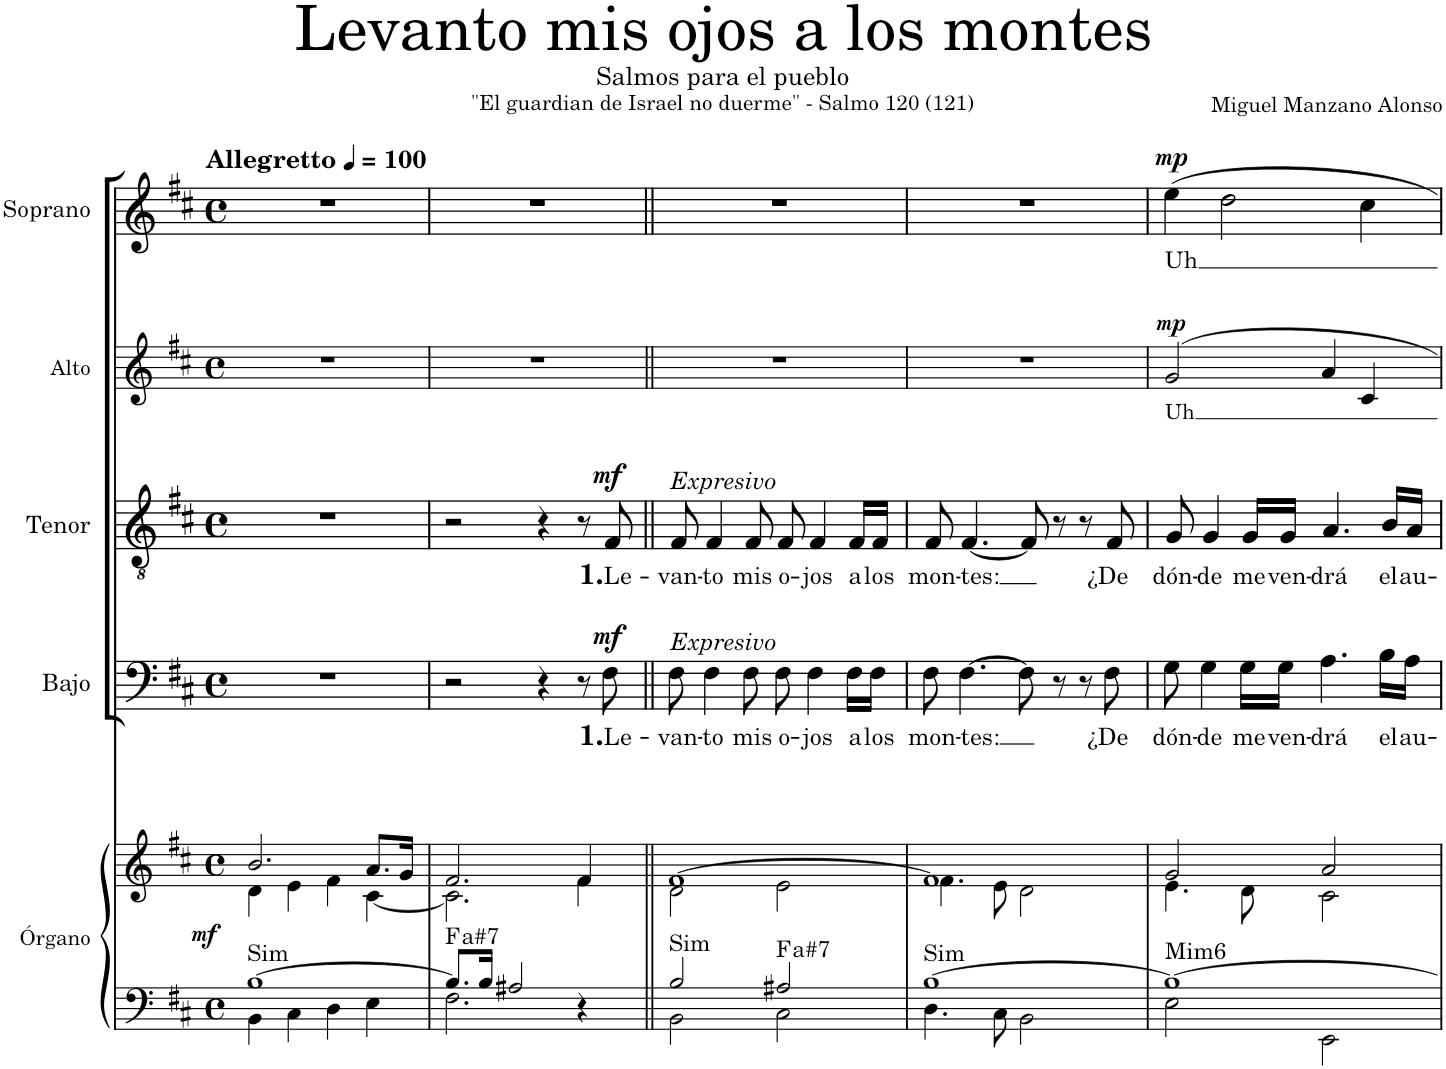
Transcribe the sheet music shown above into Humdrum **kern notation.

**kern	**kern	**dynam	**harte	**kern	**text	**dynam	**kern	**text	**dynam	**kern	**text	**dynam	**kern	**text	**dynam
*part5	*part5	*part5	*part5	*part4	*part4	*part4	*part3	*part3	*part3	*part2	*part2	*part2	*part1	*part1	*part1
*staff6	*staff5	*staff5/6	*	*staff4	*staff4	*staff4	*staff3	*staff3	*staff3	*staff2	*staff2	*staff2	*staff1	*staff1	*staff1
*I"Órgano	*	*	*	*I"Bajo	*	*	*I"Tenor	*	*	*I"Alto	*	*	*I"Soprano	*	*
*	*	*	*	*I'B.	*	*	*I'T.	*	*	*I'A.	*	*	*I'S.	*	*
*	*	*	*	*stria5	*	*	*stria5	*	*	*	*	*	*stria5	*	*
*clefF4	*clefG2	*	*	*clefF4	*	*	*clefGv2	*	*	*clefG2	*	*	*clefG2	*	*
*k[f#c#]	*k[f#c#]	*	*	*k[f#c#]	*	*	*k[f#c#]	*	*	*k[f#c#]	*	*	*k[f#c#]	*	*
*M4/4	*M4/4	*	*	*M4/4	*	*	*M4/4	*	*	*M4/4	*	*	*M4/4	*	*
*met(c)	*met(c)	*	*	*met(c)	*	*	*met(c)	*	*	*met(c)	*	*	*met(c)	*	*
*MM100	*MM100	*	*	*MM100	*	*	*MM100	*	*	*MM100	*	*	*MM100	*	*
=1	=1	=1	=1	=1	=1	=1	=1	=1	=1	=1	=1	=1	=1	=1	=1
*^	*^	*	*	*	*	*	*	*	*	*	*	*	*	*	*
!	!	!	!	!	!	!	!	!	!	!	!	!	!	!	!LO:TX:a:B:t=Allegretto	!	!
!	!	!	!	!LO:DY:b	!LO:H:kt=Sim	!	!	!	!	!	!	!	!	!	!	!	!
[1B	4BB\	2.b/	4d\	mf	N	1r	.	.	1r	.	.	1r	.	.	1r	.	.
.	4C#\	.	4e\	.	.	.	.	.	.	.	.	.	.	.	.	.	.
.	4D\	.	4f#\	.	.	.	.	.	.	.	.	.	.	.	.	.	.
.	4E\	8.a/L	[4c#\	.	.	.	.	.	.	.	.	.	.	.	.	.	.
.	.	16g/Jk	.	.	.	.	.	.	.	.	.	.	.	.	.	.	.
=2	=2	=2	=2	=2	=2	=2	=2	=2	=2	=2	=2	=2	=2	=2	=2	=2	=2
!	!	!	!	!	!LO:H:kt=a#	!	!	!	!	!	!	!	!	!	!	!	!
8.B/L]	2.F#\	2.f#/	2.c#\]	.	.	2r	.	.	2r	.	.	1r	.	.	1r	.	.
16B/Jk	.	.	.	.	.	.	.	.	.	.	.	.	.	.	.	.	.
2A#X/	.	.	.	.	.	.	.	.	.	.	.	.	.	.	.	.	.
.	.	.	.	.	.	4r	.	.	4r	.	.	.	.	.	.	.	.
4r	4ryy	4f#/	4f#\	.	.	8r	.	.	8r	.	.	.	.	.	.	.	.
!	!	!	!	!	!	!	!LO:LY:b	!LO:DY:a	!	!LO:LY:b	!LO:DY:a	!	!	!	!	!	!
.	.	.	.	.	.	8F#\	1. Le	mf	8F#/	1. Le	mf	.	.	.	.	.	.
=3||	=3||	=3||	=3||	=3||	=3||	=3||	=3||	=3||	=3||	=3||	=3||	=3||	=3||	=3||	=3||	=3||	=3||
!	!	!	!	!	!	!	!	!	!LO:TX:a:i:t=Expresivo	!	!	!	!	!	!	!	!
!	!	!	!	!	!	!LO:TX:a:i:t=Expresivo	!	!	!	!	!	!	!	!	!	!	!
!	!	!	!	!	!LO:H:kt=Sim	!	!LO:LY:b	!	!	!LO:LY:b	!	!	!	!	!	!	!
2B/	2BB\	[1f#	2d\	.	N	8F#\	-van-	.	8F#/	-van-	.	1r	.	.	1r	.	.
!	!	!	!	!	!	!	!LO:LY:b	!	!	!LO:LY:b	!	!	!	!	!	!	!
.	.	.	.	.	.	4F#\	-to	.	4F#/	-to	.	.	.	.	.	.	.
!	!	!	!	!	!	!	!LO:LY:b	!	!	!LO:LY:b	!	!	!	!	!	!	!
.	.	.	.	.	.	8F#\	mis	.	8F#/	mis	.	.	.	.	.	.	.
!	!	!	!	!	!LO:H:kt=a#	!	!LO:LY:b	!	!	!LO:LY:b	!	!	!	!	!	!	!
2A#X/	2C#\	.	2e\	.	.	8F#\	o-	.	8F#/	o-	.	.	.	.	.	.	.
!	!	!	!	!	!	!	!LO:LY:b	!	!	!LO:LY:b	!	!	!	!	!	!	!
.	.	.	.	.	.	4F#\	-jos	.	4F#/	-jos	.	.	.	.	.	.	.
!	!	!	!	!	!	!	!LO:LY:b	!	!	!LO:LY:b	!	!	!	!	!	!	!
.	.	.	.	.	.	16F#\LL	a	.	16F#/LL	a	.	.	.	.	.	.	.
!	!	!	!	!	!	!	!LO:LY:b	!	!	!LO:LY:b	!	!	!	!	!	!	!
.	.	.	.	.	.	16F#\JJ	los	.	16F#/JJ	los	.	.	.	.	.	.	.
=4	=4	=4	=4	=4	=4	=4	=4	=4	=4	=4	=4	=4	=4	=4	=4	=4	=4
!	!	!	!	!	!LO:H:kt=Sim	!	!LO:LY:b	!	!	!LO:LY:b	!	!	!	!	!	!	!
[1B	4.D\	1f#]	4.f#\	.	N	8F#\	mon-	.	8F#/	mon-	.	1r	.	.	1r	.	.
!	!	!	!	!	!	!	!LO:LY:b	!	!	!LO:LY:b	!	!	!	!	!	!	!
.	.	.	.	.	.	[4.F#\	-tes:	.	[4.F#/	-tes:	.	.	.	.	.	.	.
.	8C#\	.	8e\	.	.	.	.	.	.	.	.	.	.	.	.	.	.
.	2BB\	.	2d\	.	.	8F#\]	.	.	8F#/]	.	.	.	.	.	.	.	.
.	.	.	.	.	.	8r	.	.	8r	.	.	.	.	.	.	.	.
.	.	.	.	.	.	8r	.	.	8r	.	.	.	.	.	.	.	.
!	!	!	!	!	!	!	!LO:LY:b	!	!	!LO:LY:b	!	!	!	!	!	!	!
.	.	.	.	.	.	8F#\	¿De	.	8F#/	¿De	.	.	.	.	.	.	.
=5	=5	=5	=5	=5	=5	=5	=5	=5	=5	=5	=5	=5	=5	=5	=5	=5	=5
!	!	!	!	!	!LO:H:kt=Mim6	!	!LO:LY:b	!	!	!LO:LY:b	!	!	!LO:LY:b	!LO:DY:a	!	!LO:LY:b	!LO:DY:a
1B_	2E\	2g/	4.e\	.	N	8G\	dón-	.	8G/	dón-	.	2g/	-Uh	mp	4ee\	-Uh	mp
!	!	!	!	!	!	!	!LO:LY:b	!	!	!LO:LY:b	!	!	!	!	!	!	!
.	.	.	.	.	.	4G\	-de	.	4G/	-de	.	.	.	.	.	.	.
.	.	.	.	.	.	.	.	.	.	.	.	.	.	.	2dd\	.	.
!	!	!	!	!	!	!	!LO:LY:b	!	!	!LO:LY:b	!	!	!	!	!	!	!
.	.	.	8d\	.	.	16G\LL	me	.	16G/LL	me	.	.	.	.	.	.	.
!	!	!	!	!	!	!	!LO:LY:b	!	!	!LO:LY:b	!	!	!	!	!	!	!
.	.	.	.	.	.	16G\JJ	ven-	.	16G/JJ	ven-	.	.	.	.	.	.	.
!	!	!	!	!	!	!	!LO:LY:b	!	!	!LO:LY:b	!	!	!	!	!	!	!
.	2EE\	2a/	2c#\	.	.	4.A\	-drá	.	4.A/	-drá	.	4a/	.	.	.	.	.
.	.	.	.	.	.	.	.	.	.	.	.	4c#/	.	.	4cc#\	.	.
!	!	!	!	!	!	!	!LO:LY:b	!	!	!LO:LY:b	!	!	!	!	!	!	!
.	.	.	.	.	.	16B\LL	el	.	16B/LL	el	.	.	.	.	.	.	.
!	!	!	!	!	!	!	!LO:LY:b	!	!	!LO:LY:b	!	!	!	!	!	!	!
.	.	.	.	.	.	16A\JJ	au-	.	16A/JJ	au-	.	.	.	.	.	.	.
*v	*v	*	*	*	*	*	*	*	*	*	*	*	*	*	*	*	*
*	*v	*v	*	*	*	*	*	*	*	*	*	*	*	*	*	*
=	=	=	=	=	=	=	=	=	=	=	=	=	=	=	=
*-	*-	*-	*-	*-	*-	*-	*-	*-	*-	*-	*-	*-	*-	*-	*-
